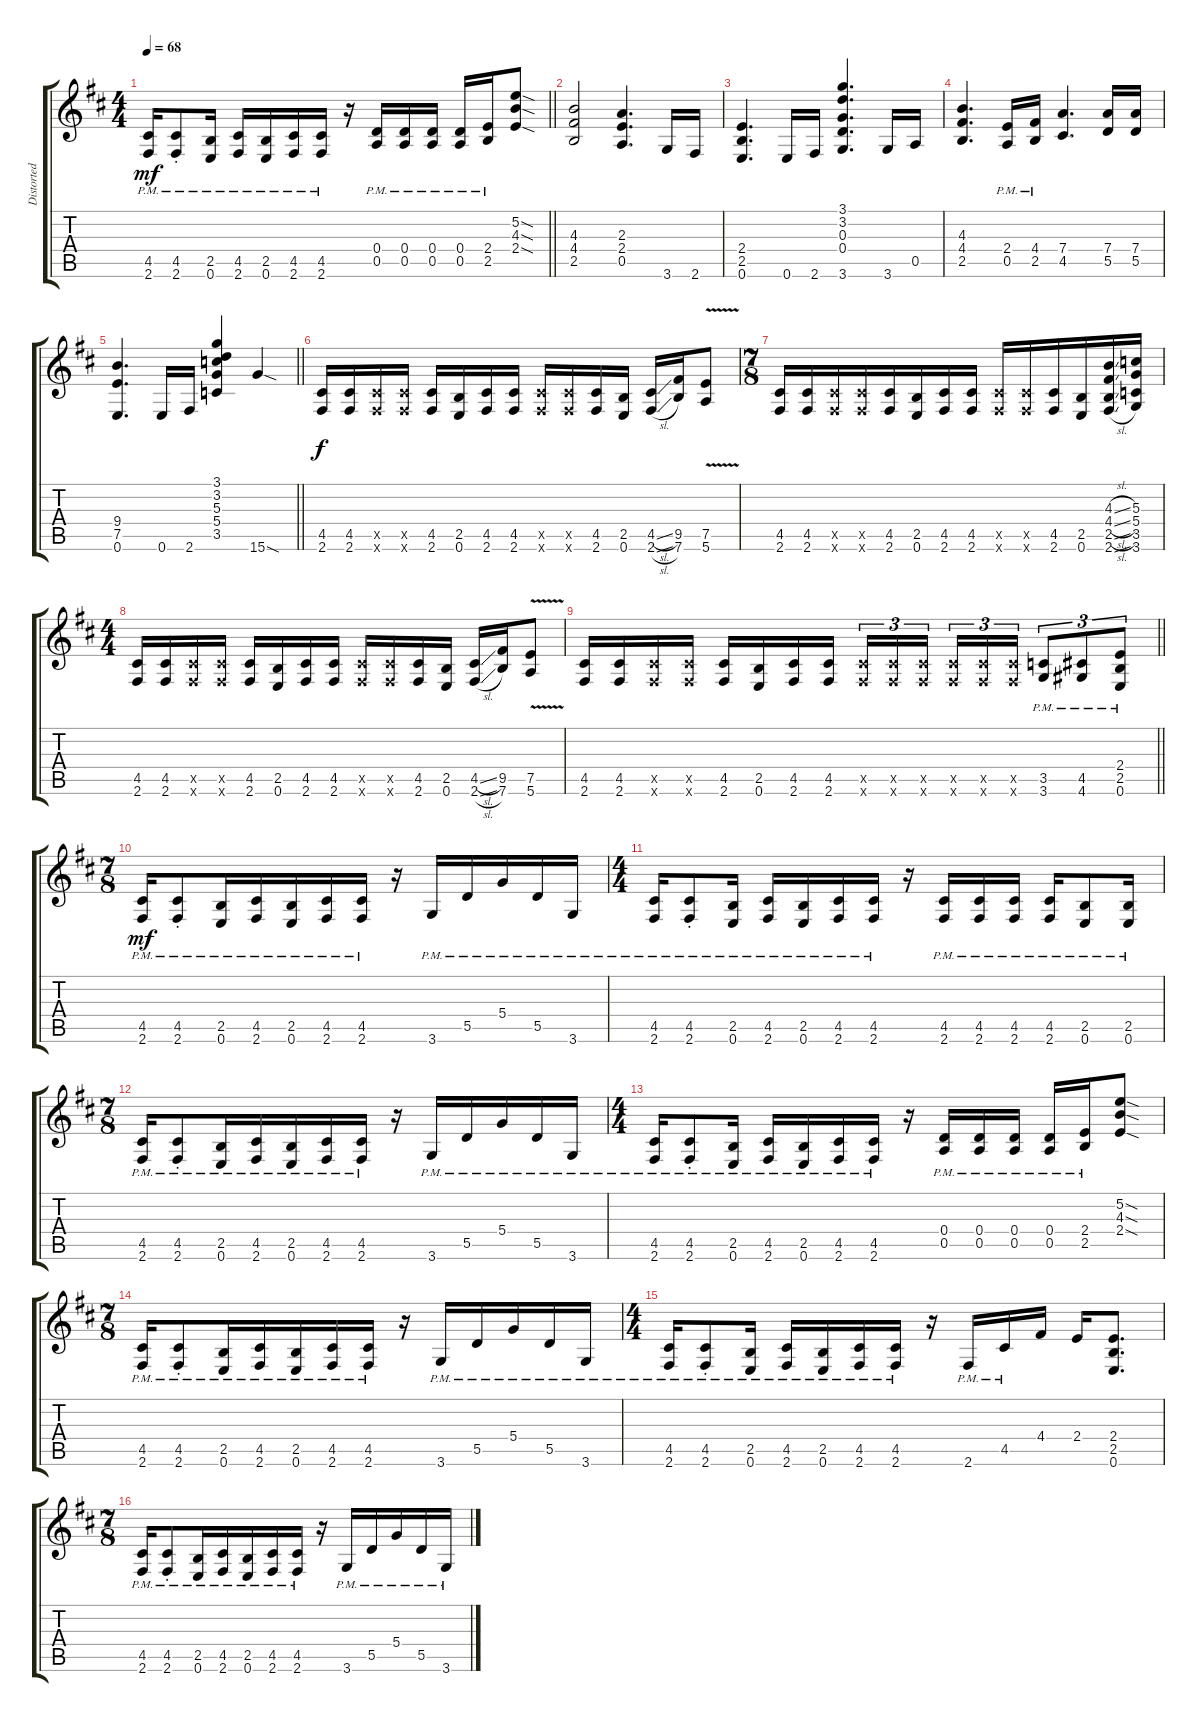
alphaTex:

\track ("Distorted [Right]" "Distorted ") {instrument overdrivenguitar}
\staff {score tabs}
\tuning (E4 B3 G3 D3 A2 E2) {hide}
\ts (4 4)
\tempo 68
\clef g2
\barLineRight lightlight
\ks d
(4.5{pm} 2.6{pm}).16{dy mf} (4.5{pm st} 2.6{pm st}).8 (2.5{pm} 0.6{pm}).16 (4.5{pm} 2.6{pm}).16 (2.5{pm} 0.6{pm}).16 (4.5{pm} 2.6{pm}).16 (4.5{pm} 2.6{pm}).16 r.16 (0.4{pm} 0.5{pm}).16 (0.4{pm} 0.5{pm}).16 (0.4{pm} 0.5{pm}).16 (0.4{pm} 0.5{pm}).16 (2.4{pm} 2.5{pm}).16 (5.2{sod} 4.3{sod} 2.4{sod}).8 |
(4.3 4.4 2.5).2 (2.3 2.4 0.5).4{d} 3.6.16 2.6.16 |
(2.4 2.5 0.6).4{d} 0.6.16 2.6.16 (3.1 3.2 0.3 0.4 3.6).4{d} 3.6.16 0.5.16 |
(4.3 4.4 2.5).4{d} (2.4{pm} 0.5{pm}).16 (4.4{pm} 2.5{pm}).16 (7.4 4.5).4{d} (7.4 5.5).16 (7.4 5.5).16 |
\barLineRight lightlight
(9.4 7.5 0.6).4{d} 0.6.16 2.6.16 (3.1 3.2 5.3 5.4 3.5).4 15.6{sod}.4 |
(4.5 2.6).16{dy f} (4.5 2.6).16 (4.5{x} 2.6{x}).16 (4.5{x} 2.6{x}).16 (4.5 2.6).16 (2.5 0.6).16 (4.5 2.6).16 (4.5 2.6).16 (4.5{x} 2.6{x}).16 (4.5{x} 2.6{x}).16 (4.5 2.6).16 (2.5 0.6).16 (4.5{sl} 2.6{sl}).16 (9.5 7.6).16 (7.5{v} 5.6{v}).8 |
\ts (7 8)
(4.5 2.6).16 (4.5 2.6).16 (4.5{x} 2.6{x}).16 (4.5{x} 2.6{x}).16 (4.5 2.6).16 (2.5 0.6).16 (4.5 2.6).16 (4.5 2.6).16 (4.5{x} 2.6{x}).16 (4.5{x} 2.6{x}).16 (4.5 2.6).16 (2.5 0.6).16 (4.3{sl} 4.4{sl} 2.5{sl} 2.6{sl}).16 (5.3 5.4 3.5 3.6).16 |
\ts (4 4)
(4.5 2.6).16 (4.5 2.6).16 (4.5{x} 2.6{x}).16 (4.5{x} 2.6{x}).16 (4.5 2.6).16 (2.5 0.6).16 (4.5 2.6).16 (4.5 2.6).16 (4.5{x} 2.6{x}).16 (4.5{x} 2.6{x}).16 (4.5 2.6).16 (2.5 0.6).16 (4.5{sl} 2.6{sl}).16 (9.5 7.6).16 (7.5{v} 5.6{v}).8 |
\barLineRight lightlight
(4.5 2.6).16 (4.5 2.6).16 (4.5{x} 2.6{x}).16 (4.5{x} 2.6{x}).16 (4.5 2.6).16 (2.5 0.6).16 (4.5 2.6).16 (4.5 2.6).16 (4.5{x} 2.6{x}).16{tu (3 2)} (4.5{x} 2.6{x}).16{tu (3 2)} (4.5{x} 2.6{x}).16{tu (3 2)} (4.5{x} 2.6{x}).16{tu (3 2)} (4.5{x} 2.6{x}).16{tu (3 2)} (4.5{x} 2.6{x}).16{tu (3 2)} (3.5{pm} 3.6{pm}).8{tu (3 2)} (4.5{pm} 4.6{pm}).8{tu (3 2)} (2.4{pm} 2.5{pm} 0.6{pm}).8{tu (3 2)} |
\ts (7 8)
(4.5{pm} 2.6{pm}).16{dy mf} (4.5{pm st} 2.6{pm st}).8 (2.5{pm} 0.6{pm}).16 (4.5{pm} 2.6{pm}).16 (2.5{pm} 0.6{pm}).16 (4.5{pm} 2.6{pm}).16 (4.5{pm} 2.6{pm}).16 r.16 3.6{pm}.16 5.5{pm}.16 5.4{pm}.16 5.5{pm}.16 3.6{pm}.16 |
\ts (4 4)
(4.5{pm} 2.6{pm}).16 (4.5{pm st} 2.6{pm st}).8 (2.5{pm} 0.6{pm}).16 (4.5{pm} 2.6{pm}).16 (2.5{pm} 0.6{pm}).16 (4.5{pm} 2.6{pm}).16 (4.5{pm} 2.6{pm}).16 r.16 (4.5{pm} 2.6{pm}).16 (4.5{pm} 2.6{pm}).16 (4.5{pm} 2.6{pm}).16 (4.5{pm} 2.6{pm}).16 (2.5{pm} 0.6{pm}).8 (2.5{pm} 0.6{pm}).16 |
\ts (7 8)
(4.5{pm} 2.6{pm}).16 (4.5{pm st} 2.6{pm st}).8 (2.5{pm} 0.6{pm}).16 (4.5{pm} 2.6{pm}).16 (2.5{pm} 0.6{pm}).16 (4.5{pm} 2.6{pm}).16 (4.5{pm} 2.6{pm}).16 r.16 3.6{pm}.16 5.5{pm}.16 5.4{pm}.16 5.5{pm}.16 3.6{pm}.16 |
\ts (4 4)
(4.5{pm} 2.6{pm}).16 (4.5{pm st} 2.6{pm st}).8 (2.5{pm} 0.6{pm}).16 (4.5{pm} 2.6{pm}).16 (2.5{pm} 0.6{pm}).16 (4.5{pm} 2.6{pm}).16 (4.5{pm} 2.6{pm}).16 r.16 (0.4{pm} 0.5{pm}).16 (0.4{pm} 0.5{pm}).16 (0.4{pm} 0.5{pm}).16 (0.4{pm} 0.5{pm}).16 (2.4{pm} 2.5{pm}).16 (5.2{sod} 4.3{sod} 2.4{sod}).8 |
\ts (7 8)
(4.5{pm} 2.6{pm}).16 (4.5{pm st} 2.6{pm st}).8 (2.5{pm} 0.6{pm}).16 (4.5{pm} 2.6{pm}).16 (2.5{pm} 0.6{pm}).16 (4.5{pm} 2.6{pm}).16 (4.5{pm} 2.6{pm}).16 r.16 3.6{pm}.16 5.5{pm}.16 5.4{pm}.16 5.5{pm}.16 3.6{pm}.16 |
\ts (4 4)
(4.5{pm} 2.6{pm}).16 (4.5{pm st} 2.6{pm st}).8 (2.5{pm} 0.6{pm}).16 (4.5{pm} 2.6{pm}).16 (2.5{pm} 0.6{pm}).16 (4.5{pm} 2.6{pm}).16 (4.5{pm} 2.6{pm}).16 r.16 2.6{pm}.16 4.5{pm}.16 4.4.16 2.4.16 (2.4 2.5 0.6).8{d} |
\ts (7 8)
(4.5{pm} 2.6{pm}).16 (4.5{pm st} 2.6{pm st}).8 (2.5{pm} 0.6{pm}).16 (4.5{pm} 2.6{pm}).16 (2.5{pm} 0.6{pm}).16 (4.5{pm} 2.6{pm}).16 (4.5{pm} 2.6{pm}).16 r.16 3.6{pm}.16 5.5{pm}.16 5.4{pm}.16 5.5{pm}.16 3.6{pm}.16
